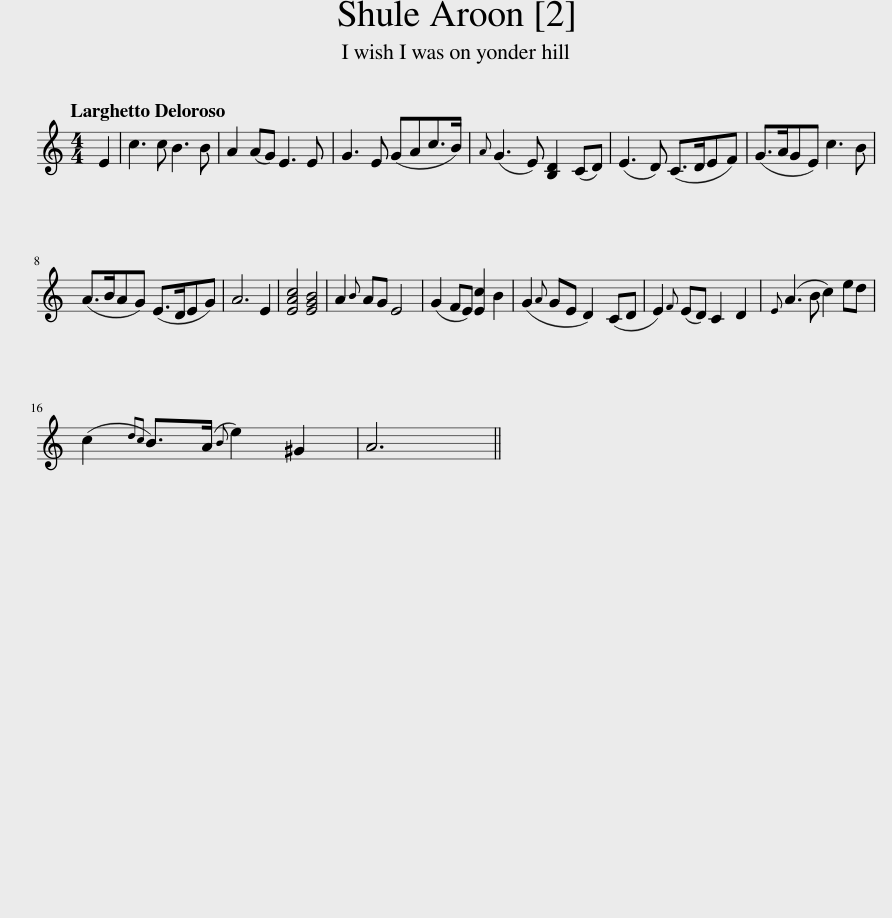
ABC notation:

X:1
L:1/8
Q:1/4=120
M:4/4
I:linebreak $
K:C
V:1 treble
V:1
 E2 | c3 c B3 B | A2 (AG) E3 E | G3 E (GAc>B) |{A} (G3 E) [B,D]2 (CD) | %5
 (E3 D) (C>DEF) | (G>AGE) c3 B |$ (A>BAG) (E>DEG) | A6 E2 | [EAc]4 [EGB]4 | %10
 A2{B} AG E4 | (G2 FE) [Ec]2 B2 | (G2{A} GE D2) (CD | E2){F} (ED) C2 D2 |{E} (A3 B c2) ed |$ %15
 (c2{dc} B>)(A{B} e2) ^G2 | A6 || %17
